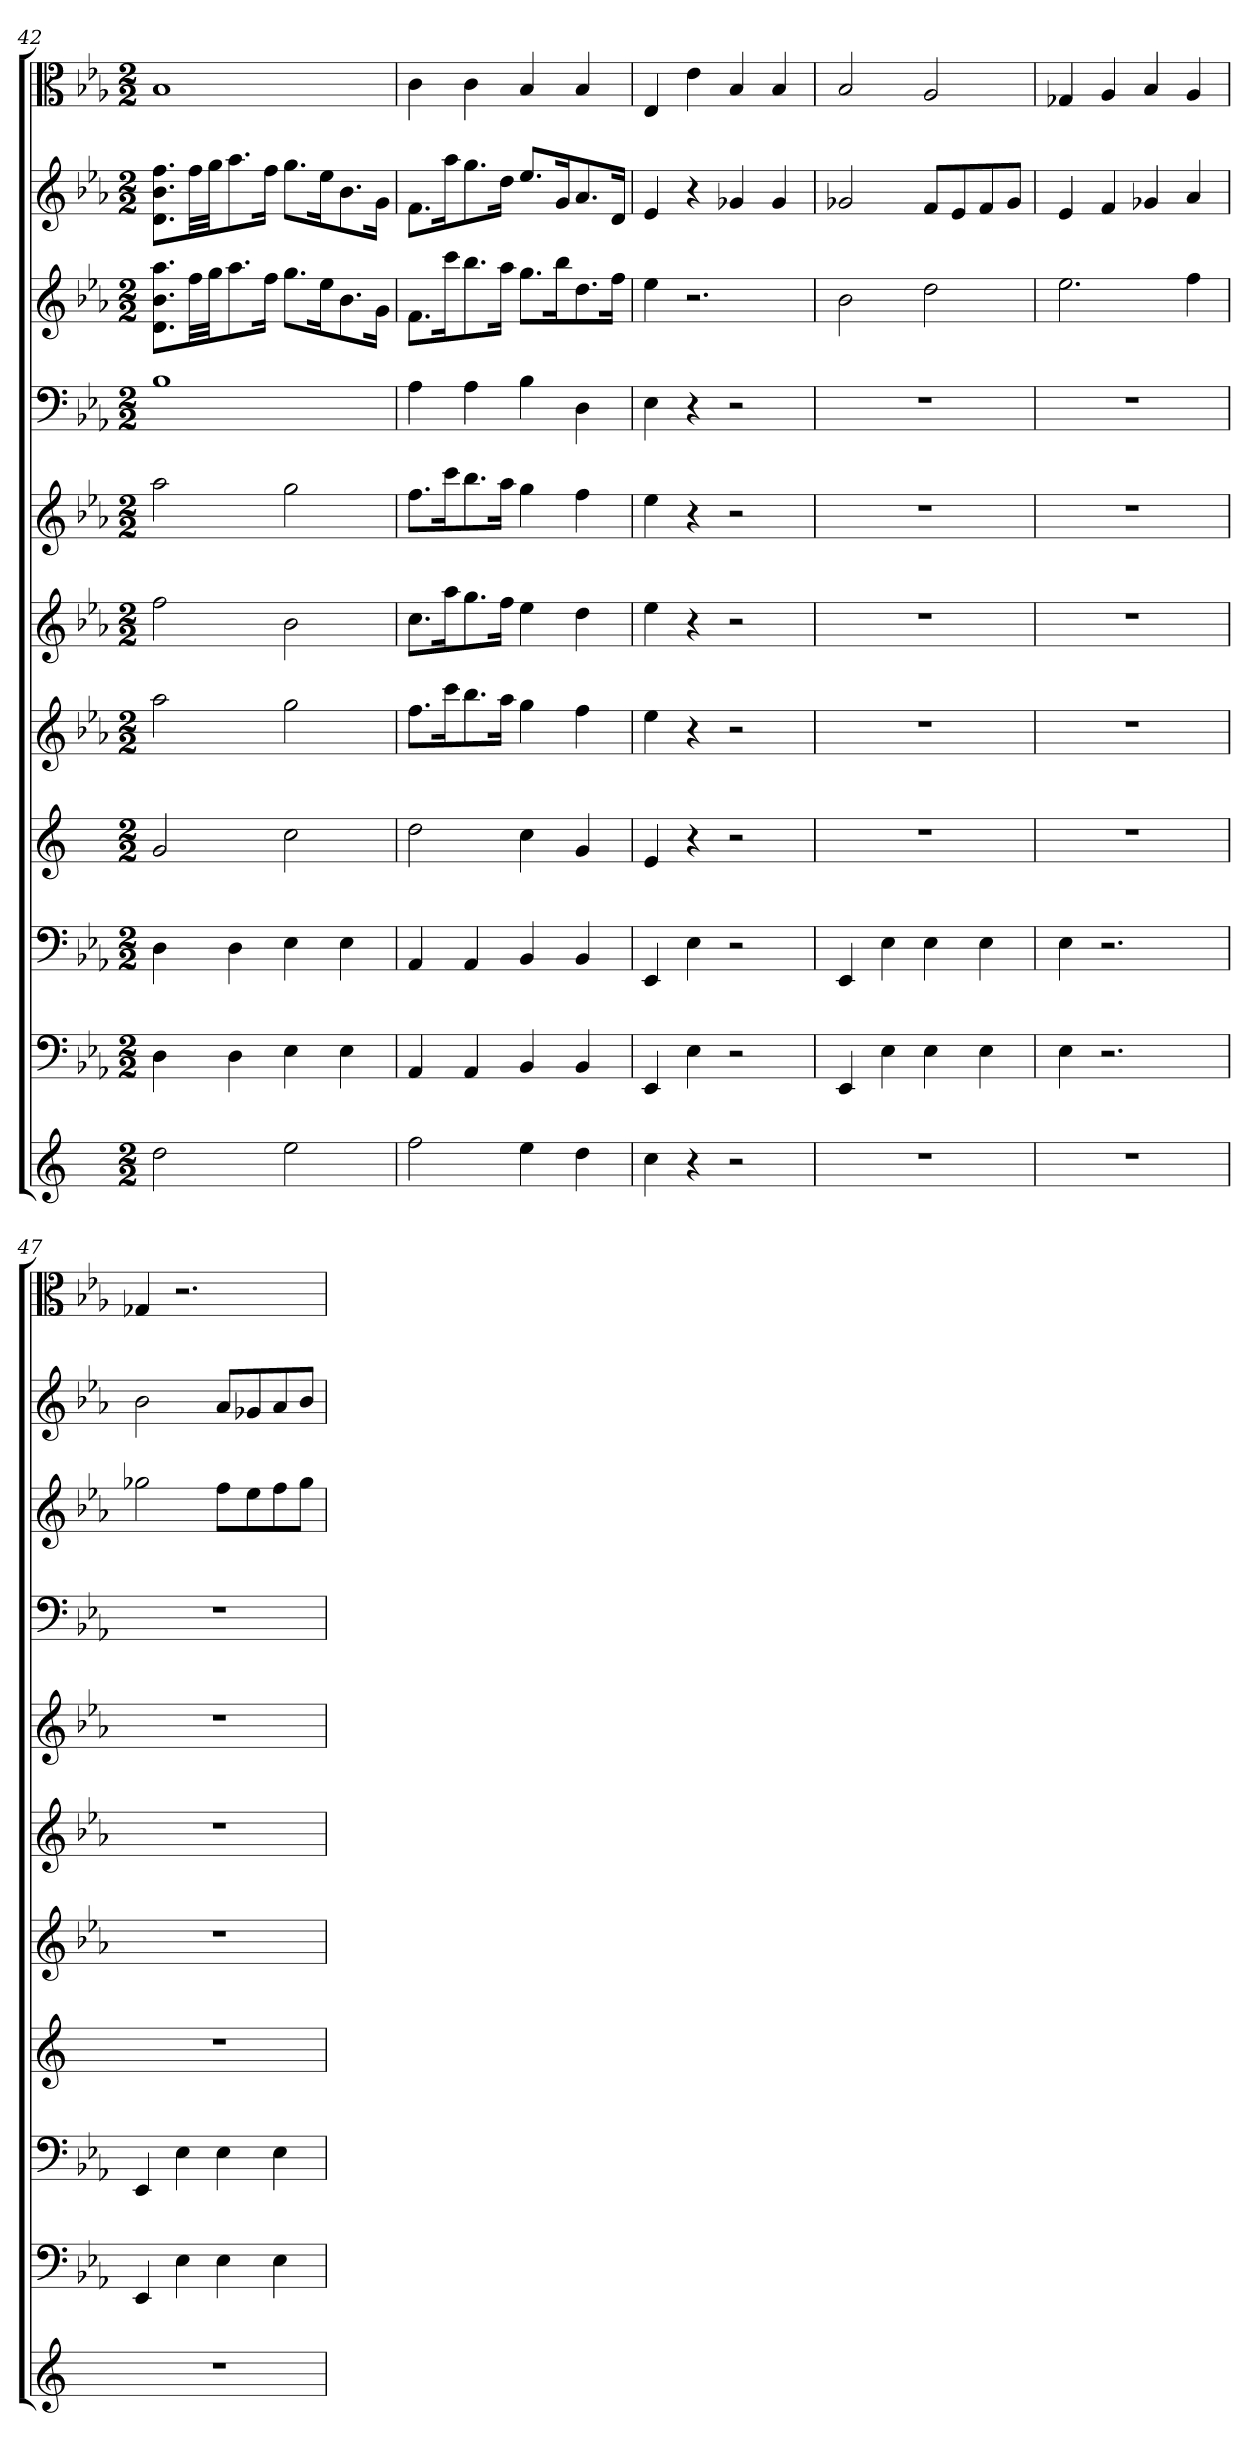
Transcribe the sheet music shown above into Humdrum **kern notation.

**kern	**kern	**kern	**kern	**kern	**kern	**kern	**kern	**kern	**kern	**kern
*part11	*part10	*part9	*part8	*part7	*part6	*part5	*part4	*part3	*part2	*part1
*staff11	*staff10	*staff9	*staff8	*staff7	*staff6	*staff5	*staff4	*staff3	*staff2	*staff1
*	*clefF4	*clefF4	*	*	*	*	*clefF4	*	*	*clefC3
*k[]	*k[b-e-a-]	*k[b-e-a-]	*k[]	*k[b-e-a-]	*k[b-e-a-]	*k[b-e-a-]	*k[b-e-a-]	*k[b-e-a-]	*k[b-e-a-]	*k[b-e-a-]
*M2/2	*M2/2	*M2/2	*M2/2	*M2/2	*M2/2	*M2/2	*M2/2	*M2/2	*M2/2	*M2/2
=42	=42	=42	=42	=42	=42	=42	=42	=42	=42	=42
2dd	4D	4D	2g	2aa-	2ff	2aa-	1B-	8.d 8.b- 8.aa-L	8.d 8.b- 8.ffL	1B-
.	.	.	.	.	.	.	.	32ffLL	32ffLL	.
.	.	.	.	.	.	.	.	32ggJJ	32ggJJ	.
.	4D	4D	.	.	.	.	.	8.aa-	8.aa-	.
.	.	.	.	.	.	.	.	16ffJk	16ffJk	.
2ee	4E-	4E-	2cc	2gg	2b-	2gg	.	8.ggL	8.ggL	.
.	.	.	.	.	.	.	.	16ee-K	16ee-K	.
.	4E-	4E-	.	.	.	.	.	8.b-	8.b-	.
.	.	.	.	.	.	.	.	16gJk	16gJk	.
=43	=43	=43	=43	=43	=43	=43	=43	=43	=43	=43
2ff	4AA-	4AA-	2dd	8.ffL	8.ccL	8.ffL	4A-	8.fL	8.fL	4c
.	.	.	.	16cccK	16aa-K	16cccK	.	16cccK	16aa-K	.
.	4AA-	4AA-	.	8.bb-	8.gg	8.bb-	4A-	8.bb-	8.gg	4c
.	.	.	.	16aa-Jk	16ffJk	16aa-Jk	.	16aa-Jk	16ddJk	.
4ee	4BB-	4BB-	4cc	4gg	4ee-	4gg	4B-	8.ggL	8.ee-L	4B-
.	.	.	.	.	.	.	.	16bb-K	16gK	.
4dd	4BB-	4BB-	4g	4ff	4dd	4ff	4D	8.dd	8.a-	4B-
.	.	.	.	.	.	.	.	16ffJk	16dJk	.
=44	=44	=44	=44	=44	=44	=44	=44	=44	=44	=44
4cc	4EE-	4EE-	4e	4ee-	4ee-	4ee-	4E-	4ee-	4e-	4E-
4r	4E-	4E-	4r	4r	4r	4r	4r	2.r	4r	4e-
2r	2r	2r	2r	2r	2r	2r	2r	.	4g-X	4B-
.	.	.	.	.	.	.	.	.	4g-	4B-
=45	=45	=45	=45	=45	=45	=45	=45	=45	=45	=45
1r	4EE-	4EE-	1r	1r	1r	1r	1r	2b-	2g-X	2B-
.	4E-	4E-	.	.	.	.	.	.	.	.
.	4E-	4E-	.	.	.	.	.	2dd	8fL	2A-
.	.	.	.	.	.	.	.	.	8e-	.
.	4E-	4E-	.	.	.	.	.	.	8f	.
.	.	.	.	.	.	.	.	.	8g-J	.
=46	=46	=46	=46	=46	=46	=46	=46	=46	=46	=46
1r	4E-	4E-	1r	1r	1r	1r	1r	2.ee-	4e-	4G-X
.	2.r	2.r	.	.	.	.	.	.	4f	4A-
.	.	.	.	.	.	.	.	.	4g-X	4B-
.	.	.	.	.	.	.	.	4ff	4a-	4A-
=47	=47	=47	=47	=47	=47	=47	=47	=47	=47	=47
1r	4EE-	4EE-	1r	1r	1r	1r	1r	2gg-X	2b-	4G-X
.	4E-	4E-	.	.	.	.	.	.	.	2.r
.	4E-	4E-	.	.	.	.	.	8ffL	8a-L	.
.	.	.	.	.	.	.	.	8ee-	8g-X	.
.	4E-	4E-	.	.	.	.	.	8ff	8a-	.
.	.	.	.	.	.	.	.	8gg-J	8b-J	.
=	=	=	=	=	=	=	=	=	=	=
*-	*-	*-	*-	*-	*-	*-	*-	*-	*-	*-
